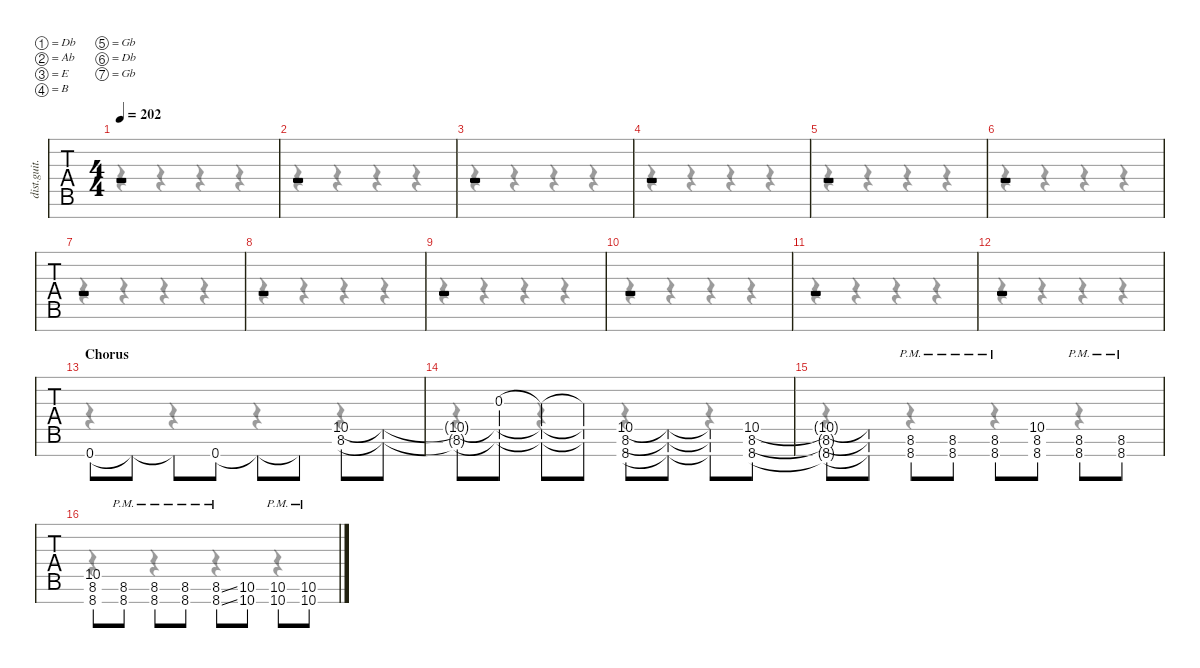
\defaultSystemsLayout 4
\hideDynamics
\bracketExtendMode nobrackets
\track ("Jesse Cash" "dist.guit.") {instrument distortionguitar}
\staff {tabs}
\tuning (Db4 Ab3 E3 B2 Gb2 Db2 Gb1)
\voice
\ts (4 4)
\tempo 202
\clef g2
\ks c
r.1{dy f} |
r.1 |
r.1 |
r.1 |
r.1 |
r.1 |
r.1 |
r.1 |
r.1 |
r.1 |
r.1 |
r.1 |
\section ("" "Chorus")
0.7{acc #}.8 0.7{t acc #}.8 0.7{t acc #}.8 0.7{acc #}.8 0.7{t acc #}.8 0.7{t acc #}.8 (10.5 8.6).8 (10.5{t} 8.6{t}).8 |
(10.5{t} 8.6{t}).8 (0.3 10.5{t} 8.6{t}).8 (0.3{t} 10.5{t} 8.6{t}).8 (0.3{t} 10.5{t} 8.6{t}).8 (10.5 8.6 8.7).8 (10.5{t} 8.6{t} 8.7{t}).8 (10.5{t} 8.6{t} 8.7{t}).8 (10.5 8.6 8.7).8 |
(10.5{t} 8.6{t} 8.7{t}).8 (10.5{t} 8.6{t} 8.7{t}).8 (8.6{pm} 8.7{pm}).8 (8.6{pm} 8.7{pm}).8 (8.6{pm} 8.7{pm}).8 (10.5 8.6 8.7).8 (8.6{pm} 8.7{pm}).8 (8.6{pm} 8.7{pm}).8 |
(10.5 8.6 8.7).8 (8.6{pm} 8.7{pm}).8 (8.6{pm} 8.7{pm}).8 (8.6{pm} 8.7{pm}).8 (8.6{ss} 8.7{ss pm}).8 (10.6 10.7).8 (10.6{pm} 10.7{pm}).8 (10.6{pm} 10.7{pm}).8
\voice
\clef g2
\ottava regular
\simile none
\ks c
r.4{dy mf} r.4 r.4 r.4 |
r.4 r.4 r.4 r.4 |
r.4 r.4 r.4 r.4 |
r.4 r.4 r.4 r.4 |
r.4 r.4 r.4 r.4 |
r.4 r.4 r.4 r.4 |
r.4 r.4 r.4 r.4 |
r.4 r.4 r.4 r.4 |
r.4 r.4 r.4 r.4 |
r.4 r.4 r.4 r.4 |
r.4 r.4 r.4 r.4 |
r.4 r.4 r.4 r.4 |
r.4 r.4 r.4 r.4 |
r.4 r.4 r.4 r.4 |
r.4 r.4 r.4 r.4 |
r.4 r.4 r.4 r.4
